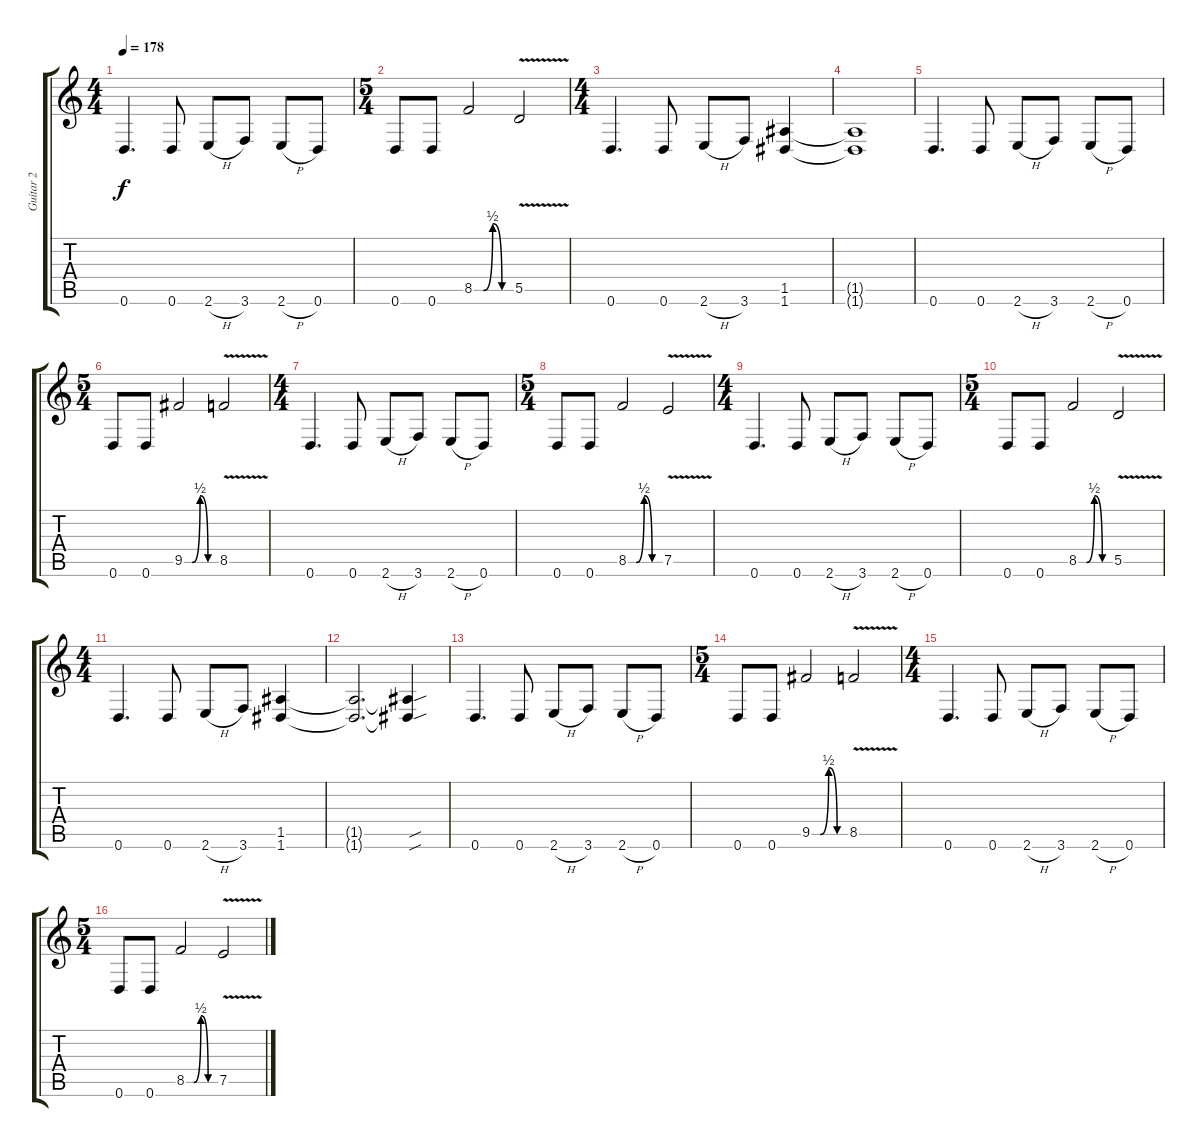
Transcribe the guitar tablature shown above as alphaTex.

\track ("Guitar 2" "Guitar 2") {instrument distortionguitar}
\staff {score tabs}
\tuning (E4 B3 G3 D3 A2 D2) {hide}
\ts (4 4)
\tempo 178
\clef g2
\ks c
0.6.4{d dy f} 0.6.8 2.6{h}.8 3.6.8 2.6{h}.8 0.6.8 |
\ts (5 4)
0.6.8 0.6.8 8.5{be (custom 0 0 15 0 30 2 45 0 60 0)}.2 5.5{v}.2 |
\ts (4 4)
0.6.4{d} 0.6.8 2.6{h}.8 3.6.8 (1.5 1.6).4 |
(1.5{t} 1.6{t}).1 |
0.6.4{d} 0.6.8 2.6{h}.8 3.6.8 2.6{h}.8 0.6.8 |
\ts (5 4)
0.6.8 0.6.8 9.5{be (custom 0 0 15 0 30 2 45 0 60 0)}.2 8.5{v}.2 |
\ts (4 4)
0.6.4{d} 0.6.8 2.6{h}.8 3.6.8 2.6{h}.8 0.6.8 |
\ts (5 4)
0.6.8 0.6.8 8.5{be (custom 0 0 15 0 30 2 45 0 60 0)}.2 7.5{v}.2 |
\ts (4 4)
0.6.4{d} 0.6.8 2.6{h}.8 3.6.8 2.6{h}.8 0.6.8 |
\ts (5 4)
0.6.8 0.6.8 8.5{be (custom 0 0 15 0 30 2 45 0 60 0)}.2 5.5{v}.2 |
\ts (4 4)
0.6.4{d} 0.6.8 2.6{h}.8 3.6.8 (1.5 1.6).4 |
(1.5{t} 1.6{t}).2{d} (1.5{sou t} 1.6{sou t}).4 |
0.6.4{d} 0.6.8 2.6{h}.8 3.6.8 2.6{h}.8 0.6.8 |
\ts (5 4)
0.6.8 0.6.8 9.5{be (custom 0 0 15 0 30 2 45 0 60 0)}.2 8.5{v}.2 |
\ts (4 4)
0.6.4{d} 0.6.8 2.6{h}.8 3.6.8 2.6{h}.8 0.6.8 |
\ts (5 4)
0.6.8 0.6.8 8.5{be (custom 0 0 15 0 30 2 45 0 60 0)}.2 7.5{v}.2
